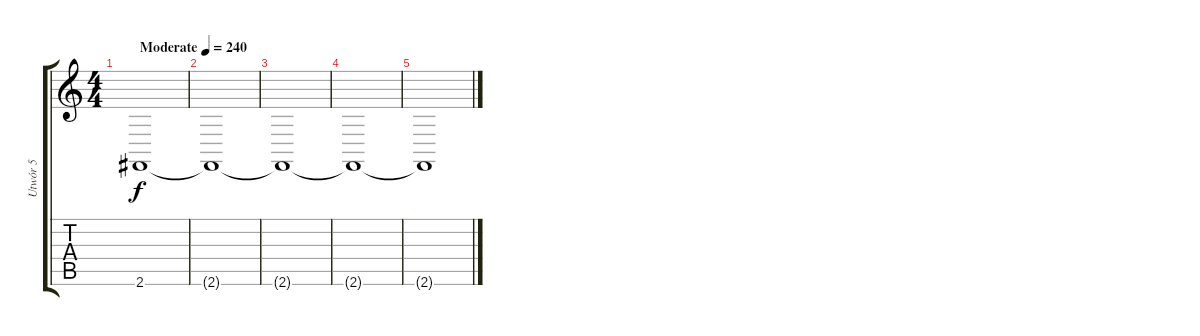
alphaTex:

\track ("Utwór 5" "Utwór 5") {instrument seashore}
\staff {score tabs}
\tuning (E4 B3 G3 D3 A2 E2) {hide}
\ts (4 4)
\tempo (240 "Moderate")
\clef g2
\ks c
2.6.1{dy f instrument seashore} |
2.6{t}.1 |
2.6{t}.1 |
2.6{t}.1 |
2.6{t}.1
